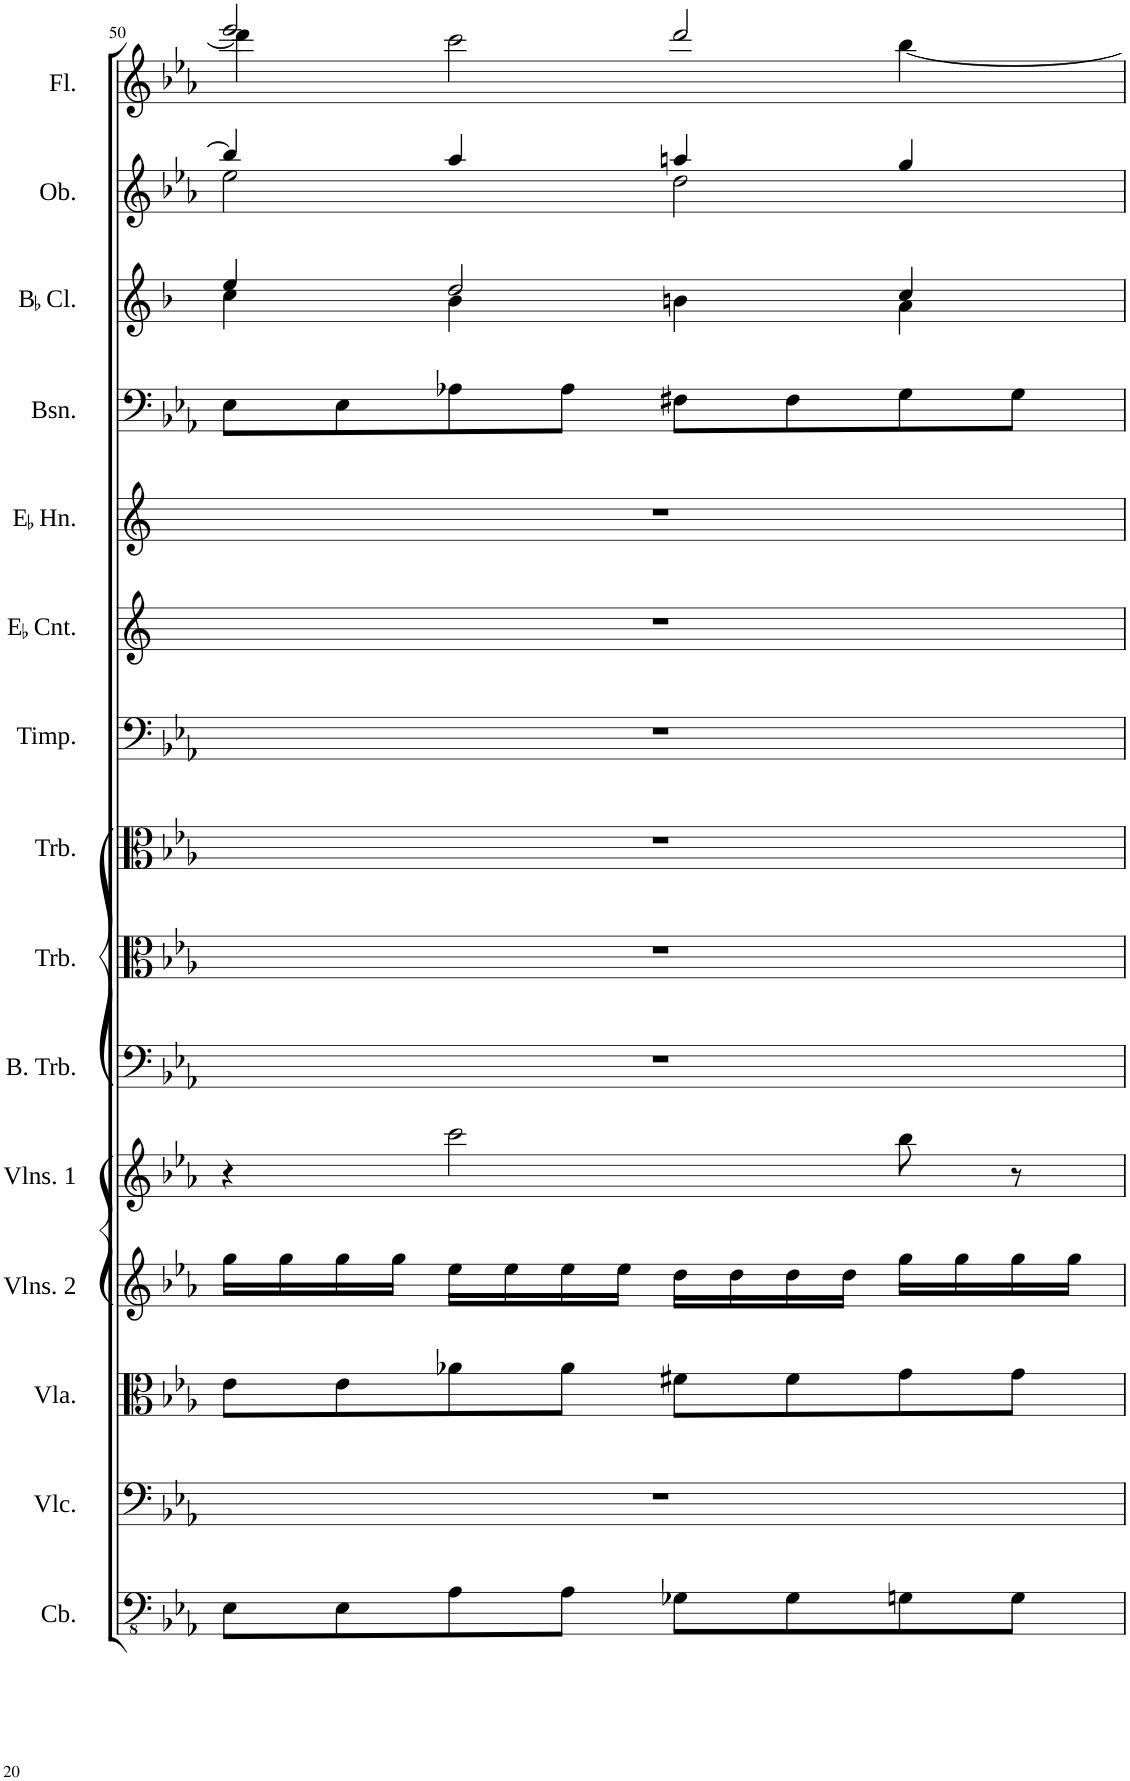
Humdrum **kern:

**kern	**kern	**kern	**kern	**kern	**kern	**kern	**kern	**kern	**kern	**kern	**kern	**kern	**kern	**kern
*part15	*part14	*part13	*part12	*part11	*part10	*part9	*part8	*part7	*part6	*part5	*part4	*part3	*part2	*part1
*staff15	*staff14	*staff13	*staff12	*staff11	*staff10	*staff9	*staff8	*staff7	*staff6	*staff5	*staff4	*staff3	*staff2	*staff1
*I"Double Bass	*I"Violoncello	*I"Viola	*I"Violins 2	*I"Violins 1	*I"Bass Trombone	*I"Trombone	*I"Trombone	*I"Timpani	*I"EaccidentalFlat Cornet	*I"EaccidentalFlat Horn	*I"Bassoon	*I"BaccidentalFlat Clarinet	*I"Oboe	*I"Flute
*	*I'Vlc.	*I'Vla.	*I'Vlns. 2	*I'Vlns. 1	*I'B. Trb.	*I'Trb.	*I'Trb.	*I'Timp.	*I'EaccidentalFlat Cnt.	*I'EaccidentalFlat Hn.	*I'Bsn.	*I'BaccidentalFlat Cl.	*I'Ob.	*I'Fl.
!!LO:PB:g=z
*clefFv4	*clefF4	*clefC3	*clefG2	*clefG2	*clefF4	*clefC3	*clefC3	*clefF4	*clefG2	*clefG2	*clefF4	*clefG2	*clefG2	*clefG2
*Trd7c12	*	*	*	*	*	*	*	*	*Trd-2c-3	*Trd5c9	*	*Trd1c2	*	*
*k[b-e-a-]	*k[b-e-a-]	*k[b-e-a-]	*k[b-e-a-]	*k[b-e-a-]	*k[b-e-a-]	*k[b-e-a-]	*k[b-e-a-]	*k[b-e-a-]	*k[]	*k[]	*k[b-e-a-]	*k[b-]	*k[b-e-a-]	*k[b-e-a-]
*M4/4	*M4/4	*M4/4	*M4/4	*M4/4	*M4/4	*M4/4	*M4/4	*M4/4	*M4/4	*M4/4	*M4/4	*M4/4	*M4/4	*M4/4
*met(c|)	*met(c|)	*met(c|)	*met(c|)	*met(c|)	*met(c|)	*met(c|)	*met(c|)	*met(c|)	*met(c|)	*met(c|)	*met(c|)	*met(c|)	*met(c|)	*met(c|)
=50	=50	=50	=50	=50	=50	=50	=50	=50	=50	=50	=50	=50	=50	=50
*	*	*	*	*	*	*	*	*	*	*	*	*^	*^	*^
8EE-\L	1r	8e-\L	16gg\LL	4r	1r	1r	1r	1r	1r	1r	8E-\L	4ee/	4cc\	4bb-/]	2ee-\	2eee-/	4ddd\]
.	.	.	16gg\	.	.	.	.	.	.	.	.	.	.	.	.	.	.
8EE-\	.	8e-\	16gg\	.	.	.	.	.	.	.	8E-\	.	.	.	.	.	.
.	.	.	16gg\JJ	.	.	.	.	.	.	.	.	.	.	.	.	.	.
8AA-\	.	8a-X\	16ee-\LL	2ccc\	.	.	.	.	.	.	8A-X\	2dd/	4b-\	4aa-/	.	.	2ccc\
.	.	.	16ee-\	.	.	.	.	.	.	.	.	.	.	.	.	.	.
8AA-\J	.	8a-\J	16ee-\	.	.	.	.	.	.	.	8A-\J	.	.	.	.	.	.
.	.	.	16ee-\JJ	.	.	.	.	.	.	.	.	.	.	.	.	.	.
8GG-X\L	.	8f#X\L	16dd\LL	.	.	.	.	.	.	.	8F#X\L	.	4bn\	4aan/	2dd\	2ddd/	.
.	.	.	16dd\	.	.	.	.	.	.	.	.	.	.	.	.	.	.
8GG-\	.	8f#\	16dd\	.	.	.	.	.	.	.	8F#\	.	.	.	.	.	.
.	.	.	16dd\JJ	.	.	.	.	.	.	.	.	.	.	.	.	.	.
8GGn\	.	8g\	16gg\LL	8bb-\	.	.	.	.	.	.	8G\	4cc/	4a\	4gg/	.	.	[4bb-\
.	.	.	16gg\	.	.	.	.	.	.	.	.	.	.	.	.	.	.
8GG\J	.	8g\J	16gg\	8r	.	.	.	.	.	.	8G\J	.	.	.	.	.	.
.	.	.	16gg\JJ	.	.	.	.	.	.	.	.	.	.	.	.	.	.
*	*	*	*	*	*	*	*	*	*	*	*	*v	*v	*	*	*v	*v
*	*	*	*	*	*	*	*	*	*	*	*	*	*v	*v	*
=	=	=	=	=	=	=	=	=	=	=	=	=	=	=
*-	*-	*-	*-	*-	*-	*-	*-	*-	*-	*-	*-	*-	*-	*-
